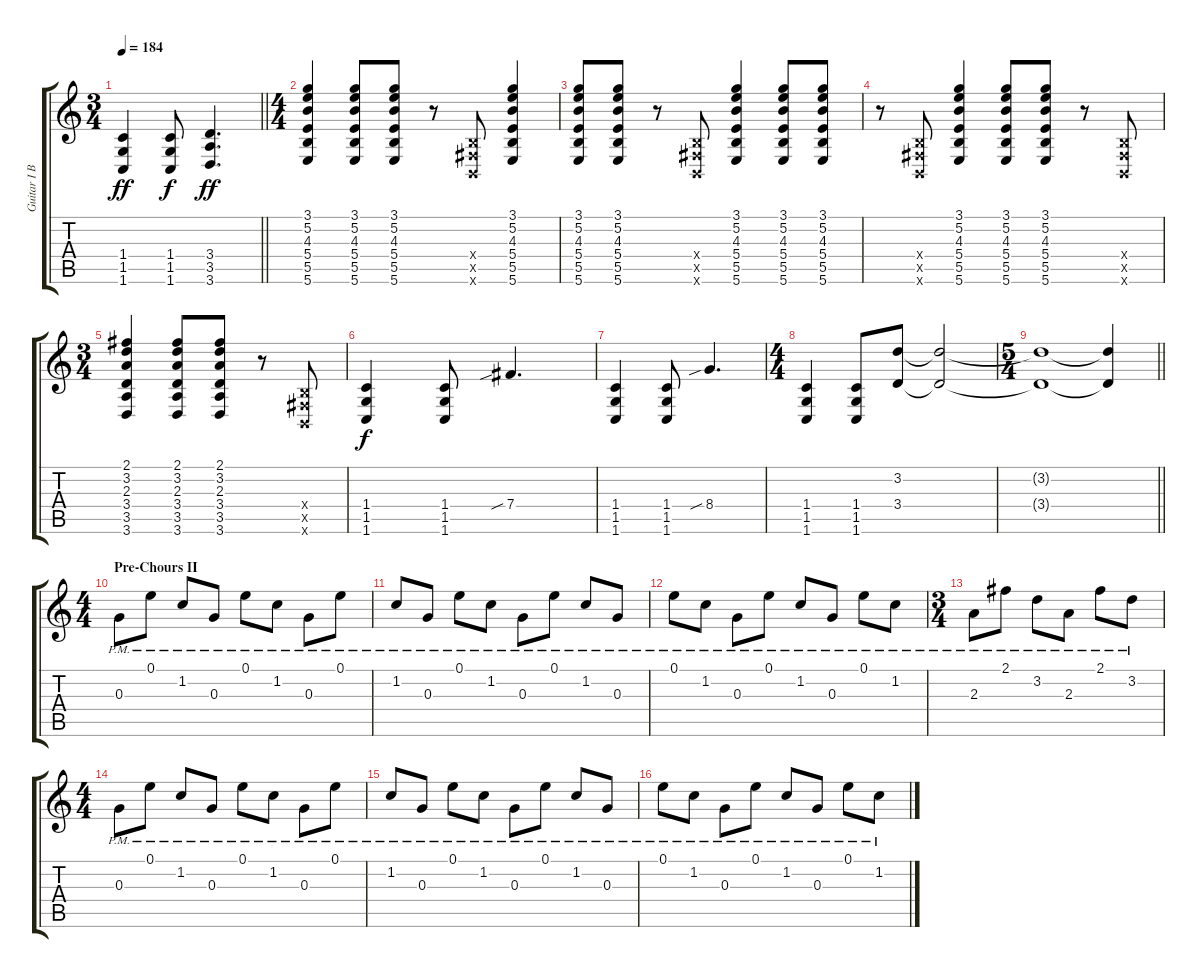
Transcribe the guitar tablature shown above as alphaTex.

\track ("Guitar I BF#BGBE " "Guitar I B") {instrument distortionguitar}
\staff {score tabs}
\tuning (E4 B3 G3 B2 Gb2 B1) {hide}
\ts (3 4)
\tempo 184
\clef g2
\barLineRight lightlight
\ks c
(1.4 1.5 1.6).4{dy ff} (1.4 1.5 1.6).8{dy f} (3.4 3.5 3.6).4{d dy ff} |
\ts (4 4)
\section ("" "")
(3.1 5.2 4.3 5.4 5.5 5.6).4 (3.1 5.2 4.3 5.4 5.5 5.6).8 (3.1 5.2 4.3 5.4 5.5 5.6).8 r.8 (0.4{x} 0.5{x} 0.6{x}).8 (3.1 5.2 4.3 5.4 5.5 5.6).4 |
(3.1 5.2 4.3 5.4 5.5 5.6).8 (3.1 5.2 4.3 5.4 5.5 5.6).8 r.8 (0.4{x} 0.5{x} 0.6{x}).8 (3.1 5.2 4.3 5.4 5.5 5.6).4 (3.1 5.2 4.3 5.4 5.5 5.6).8 (3.1 5.2 4.3 5.4 5.5 5.6).8 |
r.8 (0.4{x} 0.5{x} 0.6{x}).8 (3.1 5.2 4.3 5.4 5.5 5.6).4 (3.1 5.2 4.3 5.4 5.5 5.6).8 (3.1 5.2 4.3 5.4 5.5 5.6).8 r.8 (0.4{x} 0.5{x} 0.6{x}).8 |
\ts (3 4)
(2.1 3.2 2.3 3.4 3.5 3.6).4 (2.1 3.2 2.3 3.4 3.5 3.6).8 (2.1 3.2 2.3 3.4 3.5 3.6).8 r.8 (0.4{x} 0.5{x} 0.6{x}).8 |
(1.4 1.5 1.6).4{dy f} (1.4 1.5 1.6).8 7.4{sib}.4{d} |
(1.4 1.5 1.6).4 (1.4 1.5 1.6).8 8.4{sib}.4{d} |
\ts (4 4)
(1.4 1.5 1.6).4 (1.4 1.5 1.6).8 (3.2 3.4).8 (3.2{t} 3.4{t}).2 |
\ts (5 4)
\barLineRight lightlight
(3.2{t} 3.4{t}).1 (3.2{t} 3.4{t}).4 |
\ts (4 4)
\section ("" "Pre-Chours II")
0.3{pm}.8 0.1{pm}.8 1.2{pm}.8 0.3{pm}.8 0.1{pm}.8 1.2{pm}.8 0.3{pm}.8 0.1{pm}.8 |
1.2{pm}.8 0.3{pm}.8 0.1{pm}.8 1.2{pm}.8 0.3{pm}.8 0.1{pm}.8 1.2{pm}.8 0.3{pm}.8 |
0.1{pm}.8 1.2{pm}.8 0.3{pm}.8 0.1{pm}.8 1.2{pm}.8 0.3{pm}.8 0.1{pm}.8 1.2{pm}.8 |
\ts (3 4)
2.3{pm}.8 2.1{pm}.8 3.2{pm}.8 2.3{pm}.8 2.1{pm}.8 3.2{pm}.8 |
\ts (4 4)
0.3{pm}.8 0.1{pm}.8 1.2{pm}.8 0.3{pm}.8 0.1{pm}.8 1.2{pm}.8 0.3{pm}.8 0.1{pm}.8 |
1.2{pm}.8 0.3{pm}.8 0.1{pm}.8 1.2{pm}.8 0.3{pm}.8 0.1{pm}.8 1.2{pm}.8 0.3{pm}.8 |
0.1{pm}.8 1.2{pm}.8 0.3{pm}.8 0.1{pm}.8 1.2{pm}.8 0.3{pm}.8 0.1{pm}.8 1.2{pm}.8
